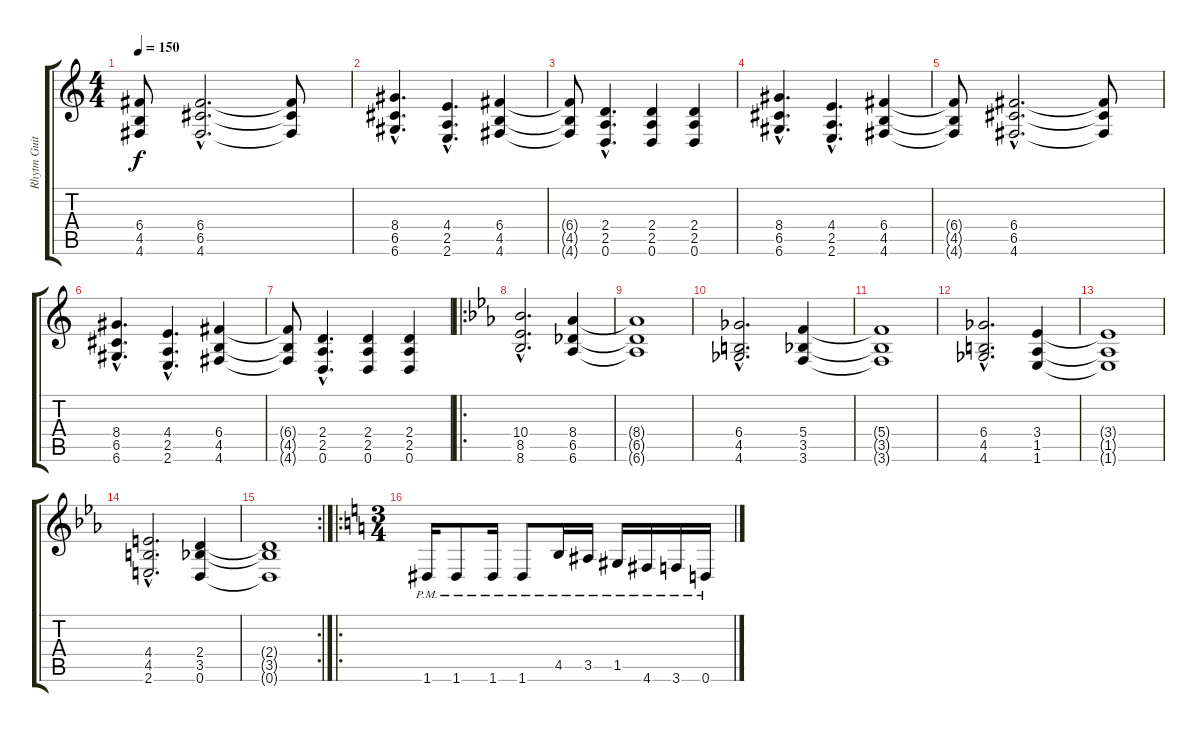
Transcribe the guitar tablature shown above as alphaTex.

\track ("Rhytm Guitar" "Rhytm Guit") {instrument distortionguitar}
\staff {score tabs}
\tuning (D4 A3 F3 C3 G2 D2) {hide}
\ts (4 4)
\tempo 150
\clef g2
\ks aminor
(6.4{t} 4.5{t} 4.6{t}).8{dy f} (6.4{hac} 6.5{hac} 4.6{hac}).2{d} (6.4{t} 6.5{t} 4.6{t}).8 |
(8.4{hac} 6.5{hac} 6.6{hac}).4{d} (4.4{hac} 2.5{hac} 2.6{hac}).4{d} (6.4 4.5 4.6).4 |
(6.4{t} 4.5{t} 4.6{t}).8 (2.4{hac} 2.5{hac} 0.6{hac}).4{d} (2.4 2.5 0.6).4 (2.4 2.5 0.6).4 |
(8.4{hac} 6.5{hac} 6.6{hac}).4{d} (4.4{hac} 2.5{hac} 2.6{hac}).4{d} (6.4 4.5 4.6).4 |
(6.4{t} 4.5{t} 4.6{t}).8 (6.4{hac} 6.5{hac} 4.6{hac}).2{d} (6.4{t} 6.5{t} 4.6{t}).8 |
(8.4{hac} 6.5{hac} 6.6{hac}).4{d} (4.4{hac} 2.5{hac} 2.6{hac}).4{d} (6.4 4.5 4.6).4 |
(6.4{t} 4.5{t} 4.6{t}).8 (2.4{hac} 2.5{hac} 0.6{hac}).4{d} (2.4 2.5 0.6).4 (2.4 2.5 0.6).4 |
\ro
\ks cminor
(10.4{hac} 8.5{hac} 8.6{hac}).2{d} (8.4 6.5 6.6).4 |
(8.4{t} 6.5{t} 6.6{t}).1 |
(6.4{hac} 4.5{hac} 4.6{hac}).2{d} (5.4 3.5 3.6).4 |
(5.4{t} 3.5{t} 3.6{t}).1 |
(6.4{hac} 4.5{hac} 4.6{hac}).2{d} (3.4 1.5 1.6).4 |
(3.4{t} 1.5{t} 1.6{t}).1 |
(4.4{hac} 4.5{hac} 2.6{hac}).2{d} (2.4 3.5 0.6).4 |
\rc 2
(2.4{t} 3.5{t} 0.6{t}).1 |
\ro
\ts (3 4)
\ks aminor
1.6{pm}.16 1.6{pm}.8 1.6{pm}.16 1.6{pm}.8 4.5{pm}.16 3.5{pm}.16 1.5{pm}.16 4.6{pm}.16 3.6{pm}.16 0.6{pm}.16
